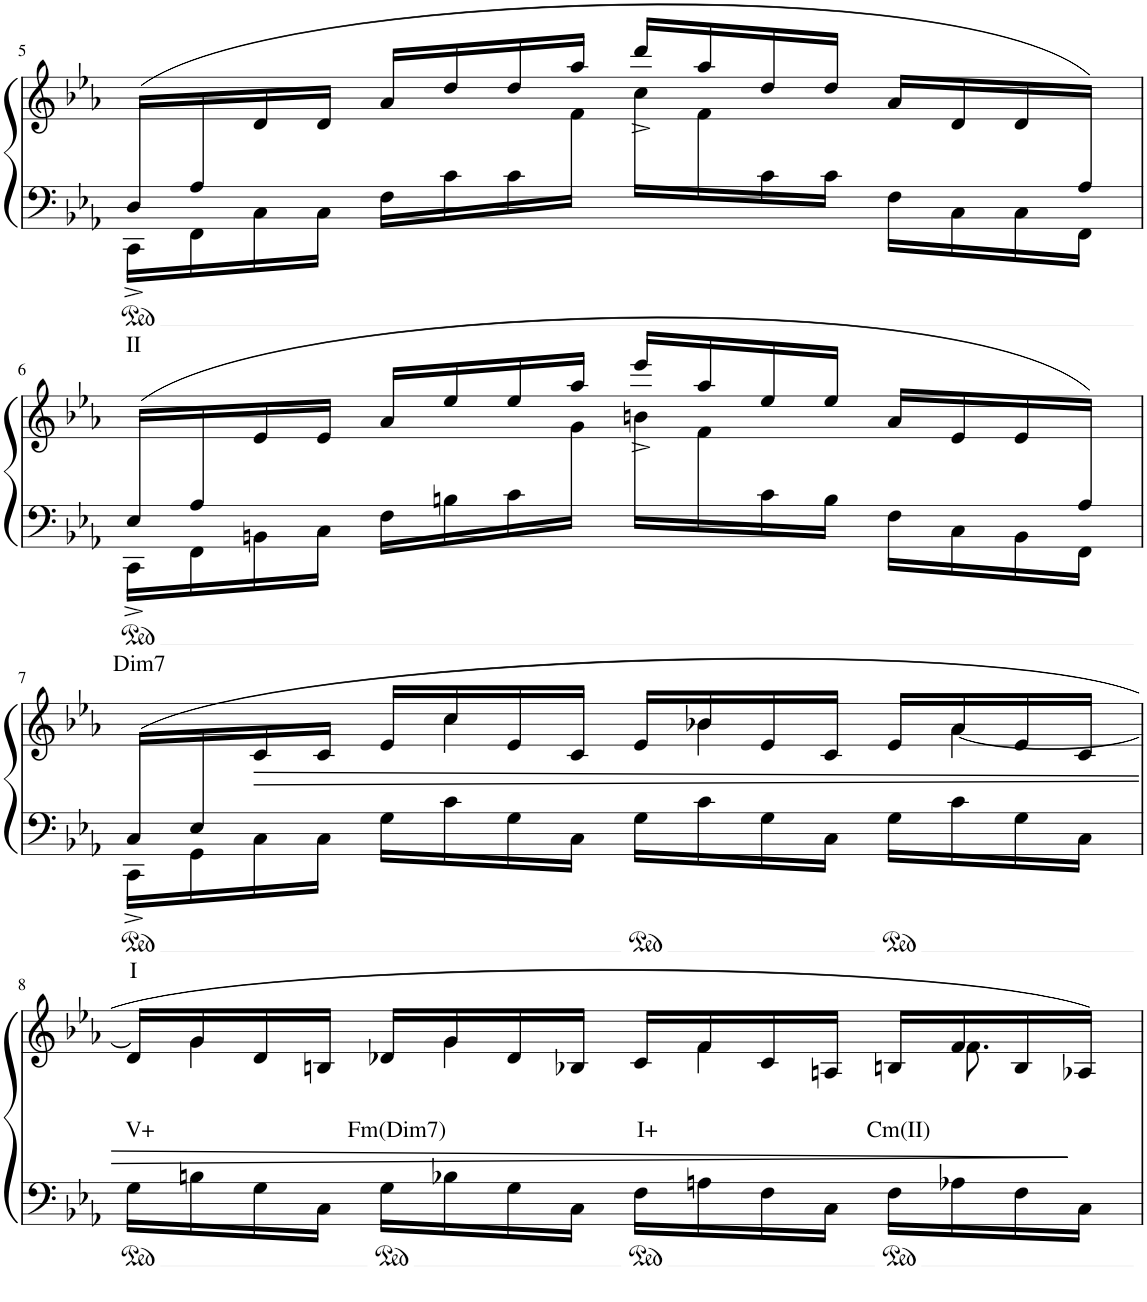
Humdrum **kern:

**kern	**text	**kern	**text	**dynam
*part1	*part1	*part1	*part1	*part1
*staff2	*staff2	*staff1	*staff1	*staff1/2
*I"Piano	*	*	*	*
*I'Pno	*	*	*	*
!!LO:PB:g=z
*clefF4	*	*clefG2	*	*
*k[b-e-a-]	*	*k[b-e-a-]	*	*
*M4/4	*	*M4/4	*	*
*met(c|)	*	*met(c|)	*	*
=5	=5	=5	=5	=5
*^	*	*	*	*
!	!	!LO:LY:b	!	!	!
*	*	*	*^	*	*
16D^/LL	16CC\LL	II	8ryy	4..ryy	.	.
16A-/	16FF\	.	.	.	.	.
16ryy	16C\	.	16d/	.	.	.
.	16C\JJ	.	16d/JJ	.	.	.
.	16F\LL	.	16a-/LL	.	.	.
.	16c\	.	16dd/	.	.	.
.	16c\	.	16dd/	.	.	.
.	8.ryy	.	16aa-/JJ	16f\JJ	.	.
.	.	.	16ddd^/LL	16cc\LL	.	.
.	.	.	16aa-/	16f\	.	.
.	16c\	.	16dd/	4.ryy	.	.
.	16c\JJ	.	16dd/JJ	.	.	.
.	16F\LL	.	16a-/LL	.	.	.
.	16C\	.	16d/	.	.	.
.	16C\	.	16d/	.	.	.
16A-/JJ	16FF\JJ	.	16ryy	.	.	.
!!LO:LB:g=z	!!
=6	=6	=6	=6	=6	=6	=6
!	!	!LO:LY:b	!	!	!	!
16E-^/LL	16CC\LL	Dim7	8ryy	4..ryy	.	.
16A-/	16FF\	.	.	.	.	.
16ryy	16BBn\	.	16e-/	.	.	.
.	16C\JJ	.	16e-/JJ	.	.	.
.	16F\LL	.	16a-/LL	.	.	.
.	16Bn\	.	16ee-/	.	.	.
.	16c\	.	16ee-/	.	.	.
.	8.ryy	.	16aa-/JJ	16g\JJ	.	.
.	.	.	16eee-^/LL	16bn\LL	.	.
.	.	.	16aa-/	16f\	.	.
.	16c\	.	16ee-/	4.ryy	.	.
.	16B\JJ	.	16ee-/JJ	.	.	.
.	16F\LL	.	16a-/LL	.	.	.
.	16C\	.	16e-/	.	.	.
.	16BB\	.	16e-/	.	.	.
16A-/JJ	16FF\JJ	.	16ryy	.	.	.
!!LO:LB:g=z	!!
=7	=7	=7	=7	=7	=7	=7
!	!	!LO:LY:b	!	!	!	!
(16C^/LL	16CC\LL	I	8ryy	16ryy	.	.
*	*	*	*v	*v	*	*
16E-/	16GG\	.	.	.	.
!	!	!	!	!	!LO:HP:b
2ryy	16C\	.	16c/	.	>
.	16C\JJ	.	16c/JJ	.	.
.	16G\LL	.	16e-/LL	.	.
*	*	*	*^	*	*
.	16c\	.	16cc/	4cc\	.	.
.	16G\	.	16e-/	.	.	.
.	16C\JJ	.	16c/JJ	.	.	.
.	16G\LL	.	16e-/LL	.	.	.
.	16c\	.	16b-X/	4b-\	.	.
16ryy	16G\	.	16e-/	.	.	.
2..ryy	16C\JJ	.	16c/JJ	.	.	.
.	16G\LL	.	16e-/LL	.	.	.
*	*	*	*	*Xtuplet	*	*
.	16c\	.	16a-/	[16%3a-\	.	.
.	16G\	.	16e-/	.	.	.
.	16C\JJ	.	16c/JJ	.	.	.
.	2ryy	.	2ryy	8%3.ryy	.	.
.	16ryy	.	16ryy	.	.	.
!!LO:LB:g=z	!!
=8	=8	=8	=8	=8	=8	=8
!	!	!	!	!	!LO:LY:b	!
*v	*v	*	*	*	*	*
16G\LL	.	16d/LL	16a-!]	V+	.
16Bn\	.	16g/	4g\	.	.
16G\	.	16d/	.	.	.
16C\JJ	.	16Bn/JJ	.	.	.
!	!	!	!	!LO:LY:b	!
16G\LL	.	16d-X/LL	.	Fm(Dim7)	.
16B-X\	.	16g/	4g\	.	.
16G\	.	16d-/	.	.	.
16C\JJ	.	16B-X/JJ	.	.	.
!	!	!	!	!LO:LY:b	!
16F\LL	.	16c/LL	.	I+	.
16An\	.	16f/	4f\	.	.
16F\	.	16c/	.	.	.
16C\JJ	.	16An/JJ	.	.	.
!	!	!	!	!LO:LY:b	!
16F\LL	.	16Bn/LL	.	Cm(II)	.
16A-X\	.	16f/	8.f\	.	.
16F\	.	16B/	.	.	.
16C\JJ	.	16A-X/JJ)	.	.	]
*	*	*v	*v	*	*
=	=	=	=	=
*-	*-	*-	*-	*-
